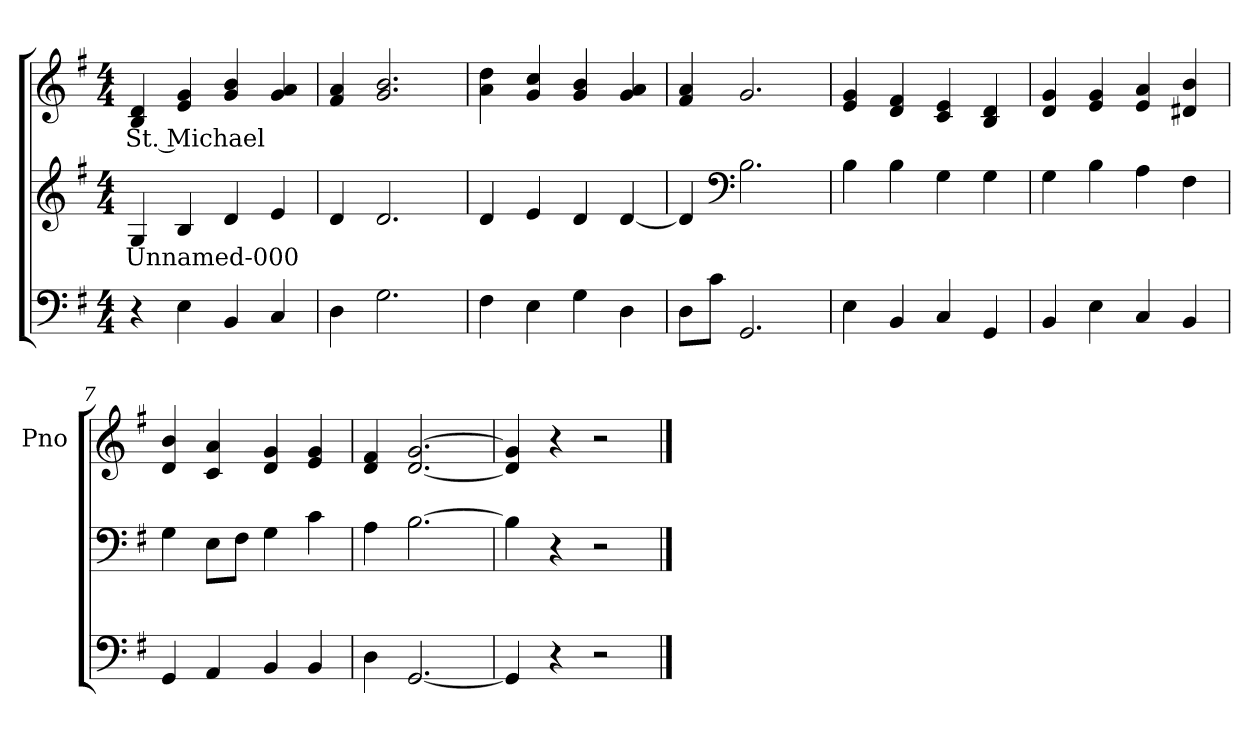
**kern	**kern	**text	**kern	**text
*part2	*part2	*part2	*part1	*part1
*staff3	*staff2	*staff2	*staff1	*staff1
*	*	*	*I'Pno	*
*clefF4	*clefG2	*	*clefG2	*
*k[f#]	*k[f#]	*	*k[f#]	*
*M4/4	*M4/4	*	*M4/4	*
*MM113	*MM113	*	*MM113	*
=1	=1	=1	=1	=1
!	!	!LO:LY:b	!	!LO:LY:b
4r	4G/	Unnamed-000	4B/ 4d/	St. Michael
4E\	4B/	.	4e/ 4g/	.
4BB/	4d/	.	4g/ 4b/	.
4C/	4e/	.	4g/ 4a/	.
=2	=2	=2	=2	=2
4D\	4d/	.	4f#/ 4a/	.
2.G\	2.d/	.	2.g/ 2.b/	.
=3	=3	=3	=3	=3
4F#\	4d/	.	4a\ 4dd\	.
4E\	4e/	.	4g/ 4cc/	.
4G\	4d/	.	4g/ 4b/	.
4D\	[4d/	.	4g/ 4a/	.
=4	=4	=4	=4	=4
8D\L	4d/]	.	4f#/ 4a/	.
8c\J	.	.	.	.
*	*clefF4	*	*	*
2.GG/	2.B\	.	2.g/	.
=5	=5	=5	=5	=5
4E\	4B\	.	4e/ 4g/	.
4BB/	4B\	.	4d/ 4f#/	.
4C/	4G\	.	4c/ 4e/	.
4GG/	4G\	.	4B/ 4d/	.
=6	=6	=6	=6	=6
4BB/	4G\	.	4d/ 4g/	.
4E\	4B\	.	4e/ 4g/	.
4C/	4A\	.	4e/ 4a/	.
4BB/	4F#\	.	4d#X/ 4b/	.
!!LO:LB:g=z
=7	=7	=7	=7	=7
4GG/	4G\	.	4d/ 4b/	.
4AA/	8E\L	.	4c/ 4a/	.
.	8F#\J	.	.	.
4BB/	4G\	.	4d/ 4g/	.
4BB/	4c\	.	4e/ 4g/	.
=8	=8	=8	=8	=8
4D\	4A\	.	4d/ 4f#/	.
[2.GG/	[2.B\	.	[2.d/ [2.g/	.
=9	=9	=9	=9	=9
4GG/]	4B\]	.	4d/] 4g/]	.
4r	4r	.	4r	.
2r	2r	.	2r	.
==	==	==	==	==
*-	*-	*-	*-	*-
